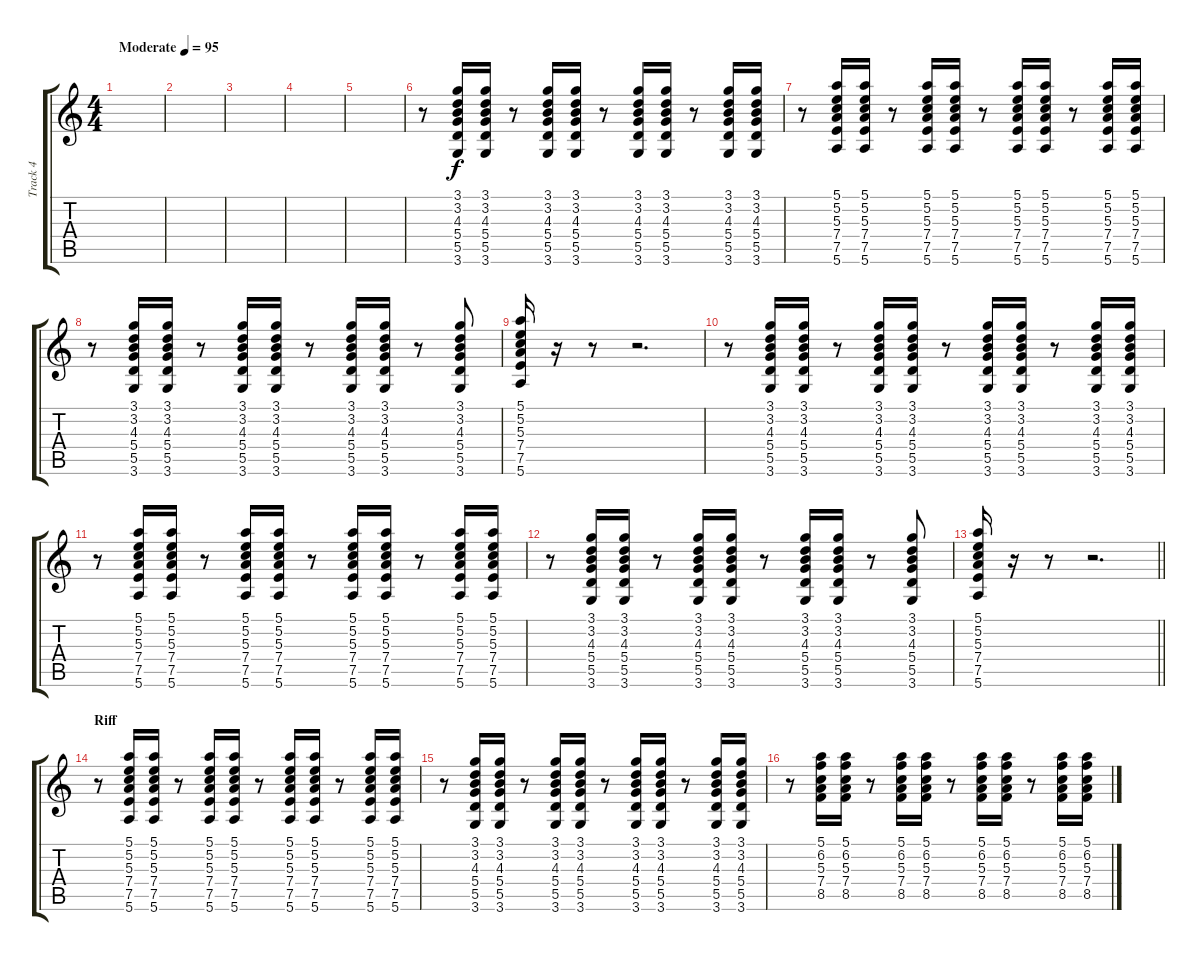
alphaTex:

\track ("Track 4" "Track 4") {instrument electricguitarclean}
\staff {score tabs}
\tuning (E4 B3 G3 D3 A2 E2) {hide}
\ts (4 4)
\tempo (95 "Moderate")
\clef g2
\ks c
|
|
|
|
|
r.8 (3.1 3.2 4.3 5.4 5.5 3.6).16 (3.1 3.2 4.3 5.4 5.5 3.6).16 r.8 (3.1 3.2 4.3 5.4 5.5 3.6).16 (3.1 3.2 4.3 5.4 5.5 3.6).16 r.8 (3.1 3.2 4.3 5.4 5.5 3.6).16 (3.1 3.2 4.3 5.4 5.5 3.6).16 r.8 (3.1 3.2 4.3 5.4 5.5 3.6).16 (3.1 3.2 4.3 5.4 5.5 3.6).16 |
r.8 (5.1 5.2 5.3 7.4 7.5 5.6).16 (5.1 5.2 5.3 7.4 7.5 5.6).16 r.8 (5.1 5.2 5.3 7.4 7.5 5.6).16 (5.1 5.2 5.3 7.4 7.5 5.6).16 r.8 (5.1 5.2 5.3 7.4 7.5 5.6).16 (5.1 5.2 5.3 7.4 7.5 5.6).16 r.8 (5.1 5.2 5.3 7.4 7.5 5.6).16 (5.1 5.2 5.3 7.4 7.5 5.6).16 |
r.8 (3.1 3.2 4.3 5.4 5.5 3.6).16 (3.1 3.2 4.3 5.4 5.5 3.6).16 r.8 (3.1 3.2 4.3 5.4 5.5 3.6).16 (3.1 3.2 4.3 5.4 5.5 3.6).16 r.8 (3.1 3.2 4.3 5.4 5.5 3.6).16 (3.1 3.2 4.3 5.4 5.5 3.6).16 r.8 (3.1 3.2 4.3 5.4 5.5 3.6).8 |
(5.1 5.2 5.3 7.4 7.5 5.6).16 r.16 r.8 r.2{d} |
r.8 (3.1 3.2 4.3 5.4 5.5 3.6).16 (3.1 3.2 4.3 5.4 5.5 3.6).16 r.8 (3.1 3.2 4.3 5.4 5.5 3.6).16 (3.1 3.2 4.3 5.4 5.5 3.6).16 r.8 (3.1 3.2 4.3 5.4 5.5 3.6).16 (3.1 3.2 4.3 5.4 5.5 3.6).16 r.8 (3.1 3.2 4.3 5.4 5.5 3.6).16 (3.1 3.2 4.3 5.4 5.5 3.6).16 |
r.8 (5.1 5.2 5.3 7.4 7.5 5.6).16 (5.1 5.2 5.3 7.4 7.5 5.6).16 r.8 (5.1 5.2 5.3 7.4 7.5 5.6).16 (5.1 5.2 5.3 7.4 7.5 5.6).16 r.8 (5.1 5.2 5.3 7.4 7.5 5.6).16 (5.1 5.2 5.3 7.4 7.5 5.6).16 r.8 (5.1 5.2 5.3 7.4 7.5 5.6).16 (5.1 5.2 5.3 7.4 7.5 5.6).16 |
r.8 (3.1 3.2 4.3 5.4 5.5 3.6).16 (3.1 3.2 4.3 5.4 5.5 3.6).16 r.8 (3.1 3.2 4.3 5.4 5.5 3.6).16 (3.1 3.2 4.3 5.4 5.5 3.6).16 r.8 (3.1 3.2 4.3 5.4 5.5 3.6).16 (3.1 3.2 4.3 5.4 5.5 3.6).16 r.8 (3.1 3.2 4.3 5.4 5.5 3.6).8 |
\barLineRight lightlight
(5.1 5.2 5.3 7.4 7.5 5.6).16 r.16 r.8 r.2{d} |
\section ("" "Riff")
r.8 (5.1 5.2 5.3 7.4 7.5 5.6).16 (5.1 5.2 5.3 7.4 7.5 5.6).16 r.8 (5.1 5.2 5.3 7.4 7.5 5.6).16 (5.1 5.2 5.3 7.4 7.5 5.6).16 r.8 (5.1 5.2 5.3 7.4 7.5 5.6).16 (5.1 5.2 5.3 7.4 7.5 5.6).16 r.8 (5.1 5.2 5.3 7.4 7.5 5.6).16 (5.1 5.2 5.3 7.4 7.5 5.6).16 |
r.8 (3.1 3.2 4.3 5.4 5.5 3.6).16 (3.1 3.2 4.3 5.4 5.5 3.6).16 r.8 (3.1 3.2 4.3 5.4 5.5 3.6).16 (3.1 3.2 4.3 5.4 5.5 3.6).16 r.8 (3.1 3.2 4.3 5.4 5.5 3.6).16 (3.1 3.2 4.3 5.4 5.5 3.6).16 r.8 (3.1 3.2 4.3 5.4 5.5 3.6).16 (3.1 3.2 4.3 5.4 5.5 3.6).16 |
r.8 (5.1 6.2 5.3 7.4 8.5).16 (5.1 6.2 5.3 7.4 8.5).16 r.8 (5.1 6.2 5.3 7.4 8.5).16 (5.1 6.2 5.3 7.4 8.5).16 r.8 (5.1 6.2 5.3 7.4 8.5).16 (5.1 6.2 5.3 7.4 8.5).16 r.8 (5.1 6.2 5.3 7.4 8.5).16 (5.1 6.2 5.3 7.4 8.5).16
